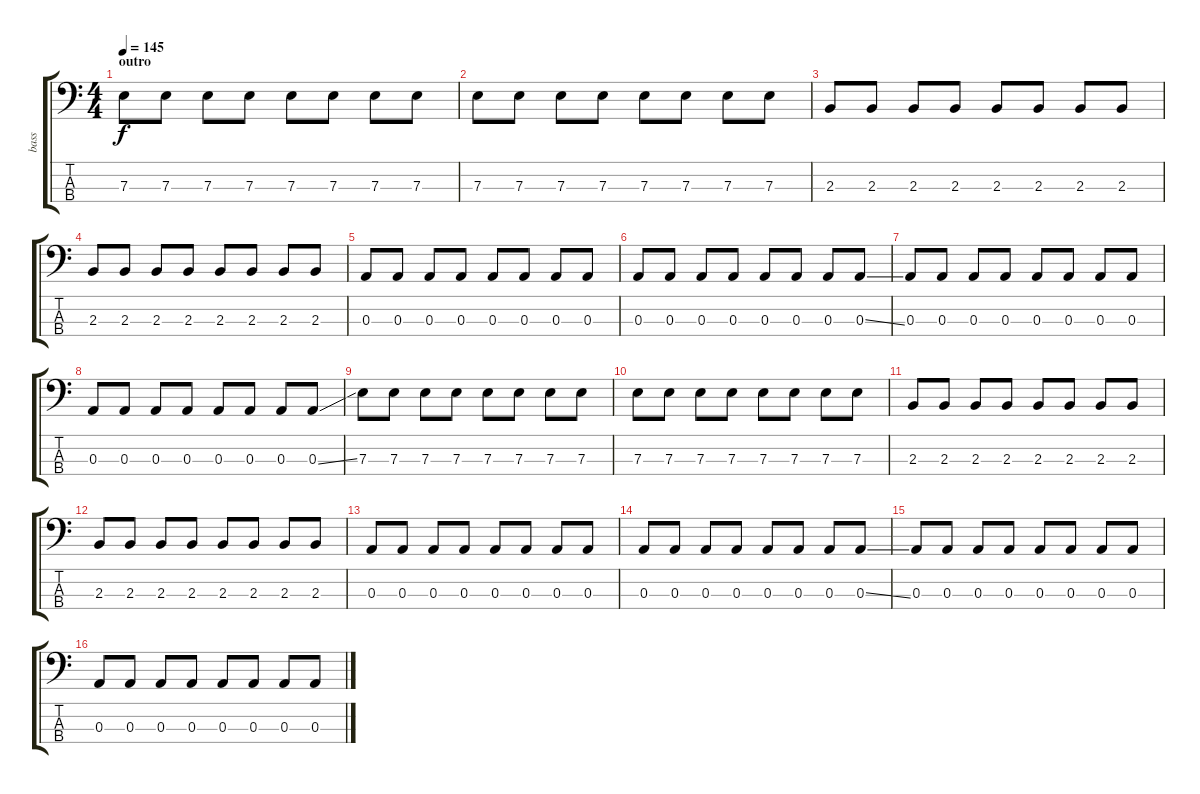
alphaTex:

\track ("bass" "bass") {instrument electricbassfinger}
\staff {score tabs}
\tuning (G2 D2 A1 E1) {hide}
\ts (4 4)
\section ("" "outro")
\tempo 145
\clef f4
\ks c
7.3.8{dy f} 7.3.8 7.3.8 7.3.8 7.3.8 7.3.8 7.3.8 7.3.8 |
7.3.8 7.3.8 7.3.8 7.3.8 7.3.8 7.3.8 7.3.8 7.3.8 |
2.3.8 2.3.8 2.3.8 2.3.8 2.3.8 2.3.8 2.3.8 2.3.8 |
2.3.8 2.3.8 2.3.8 2.3.8 2.3.8 2.3.8 2.3.8 2.3.8 |
0.3.8 0.3.8 0.3.8 0.3.8 0.3.8 0.3.8 0.3.8 0.3.8 |
0.3.8 0.3.8 0.3.8 0.3.8 0.3.8 0.3.8 0.3.8 0.3{ss}.8 |
0.3.8 0.3.8 0.3.8 0.3.8 0.3.8 0.3.8 0.3.8 0.3.8 |
0.3.8 0.3.8 0.3.8 0.3.8 0.3.8 0.3.8 0.3.8 0.3{ss}.8 |
7.3.8 7.3.8 7.3.8 7.3.8 7.3.8 7.3.8 7.3.8 7.3.8 |
7.3.8 7.3.8 7.3.8 7.3.8 7.3.8 7.3.8 7.3.8 7.3.8 |
2.3.8 2.3.8 2.3.8 2.3.8 2.3.8 2.3.8 2.3.8 2.3.8 |
2.3.8 2.3.8 2.3.8 2.3.8 2.3.8 2.3.8 2.3.8 2.3.8 |
0.3.8 0.3.8 0.3.8 0.3.8 0.3.8 0.3.8 0.3.8 0.3.8 |
0.3.8 0.3.8 0.3.8 0.3.8 0.3.8 0.3.8 0.3.8 0.3{ss}.8 |
0.3.8 0.3.8 0.3.8 0.3.8 0.3.8 0.3.8 0.3.8 0.3.8 |
0.3.8 0.3.8 0.3.8 0.3.8 0.3.8 0.3.8 0.3.8 0.3.8
